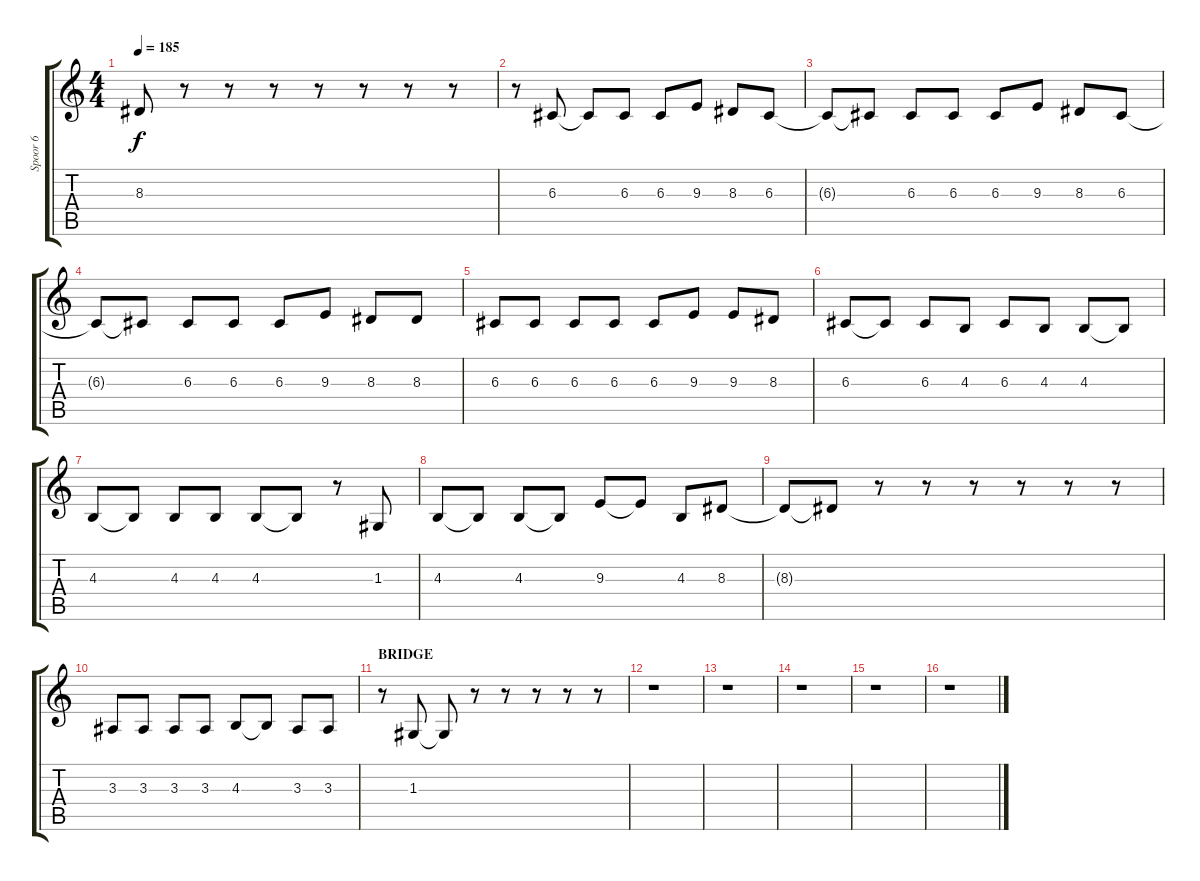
\track ("Spoor 6" "Spoor 6") {instrument altosax}
\staff {score tabs}
\tuning (E4 B3 G3 D3 A2 E2) {hide}
\ts (4 4)
\tempo 185
\clef g2
\ks c
8.3{t}.8{dy f} r.8 r.8 r.8 r.8 r.8 r.8 r.8 |
r.8 6.3.8 6.3{t}.8 6.3.8 6.3.8 9.3.8 8.3.8 6.3.8 |
6.3{t}.8 6.3{t}.8 6.3.8 6.3.8 6.3.8 9.3.8 8.3.8 6.3.8 |
6.3{t}.8 6.3{t}.8 6.3.8 6.3.8 6.3.8 9.3.8 8.3.8 8.3.8 |
6.3.8 6.3.8 6.3.8 6.3.8 6.3.8 9.3.8 9.3.8 8.3.8 |
6.3.8 6.3{t}.8 6.3.8 4.3.8 6.3.8 4.3.8 4.3.8 4.3{t}.8 |
4.3.8 4.3{t}.8 4.3.8 4.3.8 4.3.8 4.3{t}.8 r.8 1.3.8 |
4.3.8 4.3{t}.8 4.3.8 4.3{t}.8 9.3.8 9.3{t}.8 4.3.8 8.3.8 |
8.3{t}.8 8.3{t}.8 r.8 r.8 r.8 r.8 r.8 r.8 |
3.3.8 3.3.8 3.3.8 3.3.8 4.3.8 4.3{t}.8 3.3.8 3.3.8 |
\section ("" "BRIDGE")
r.8 1.3.8 1.3{t}.8 r.8 r.8 r.8 r.8 r.8 |
r.1 |
r.1 |
r.1 |
r.1 |
r.1
